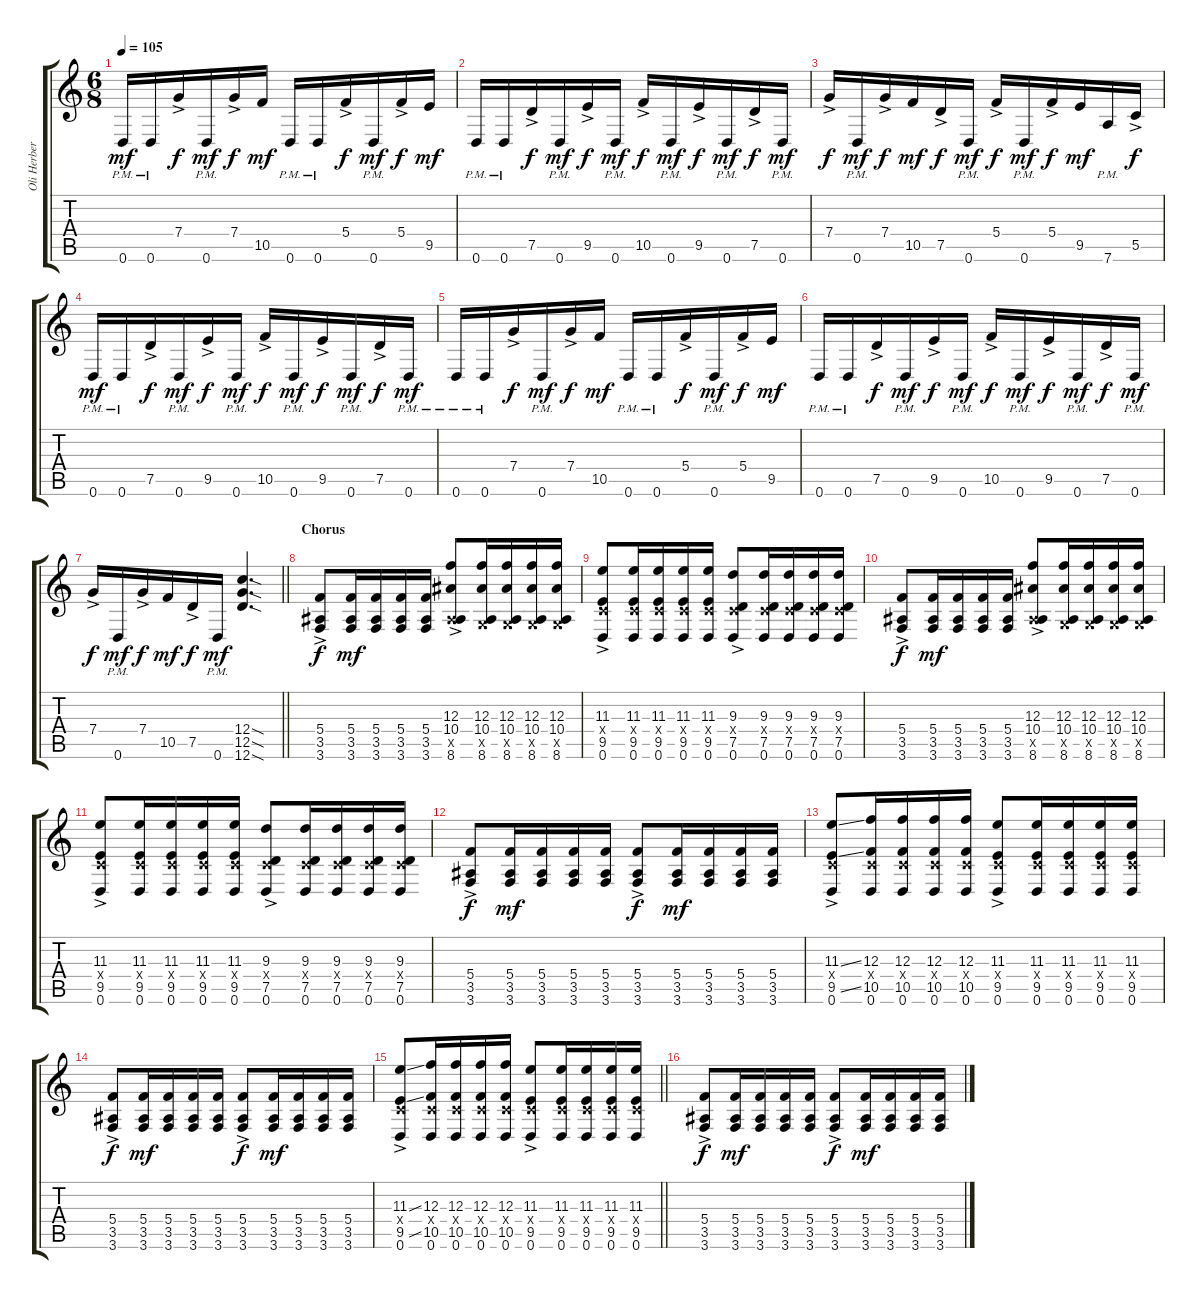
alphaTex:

\track ("Oli Herbert" "Oli Herber") {instrument distortionguitar}
\staff {score tabs}
\tuning (D4 A3 F3 C3 G2 D2) {hide}
\ts (6 8)
\tempo 105
\clef g2
\ks c
0.6{pm}.16{dy mf} 0.6{pm}.16 7.4{ac}.16{dy f} 0.6{pm}.16{dy mf} 7.4{ac}.16{dy f} 10.5.16{dy mf} 0.6{pm}.16 0.6{pm}.16 5.4{ac}.16{dy f} 0.6{pm}.16{dy mf} 5.4{ac}.16{dy f} 9.5.16{dy mf} |
0.6{pm}.16 0.6{pm}.16 7.5{ac}.16{dy f} 0.6{pm}.16{dy mf} 9.5{ac}.16{dy f} 0.6{pm}.16{dy mf} 10.5{ac}.16{dy f} 0.6{pm}.16{dy mf} 9.5{ac}.16{dy f} 0.6{pm}.16{dy mf} 7.5{ac}.16{dy f} 0.6{pm}.16{dy mf} |
7.4{ac}.16{dy f} 0.6{pm}.16{dy mf} 7.4{ac}.16{dy f} 10.5.16{dy mf} 7.5{ac}.16{dy f} 0.6{pm}.16{dy mf} 5.4{ac}.16{dy f} 0.6{pm}.16{dy mf} 5.4{ac}.16{dy f} 9.5.16{dy mf} 7.6{pm}.16 5.5{ac}.16{dy f} |
0.6{pm}.16{dy mf} 0.6{pm}.16 7.5{ac}.16{dy f} 0.6{pm}.16{dy mf} 9.5{ac}.16{dy f} 0.6{pm}.16{dy mf} 10.5{ac}.16{dy f} 0.6{pm}.16{dy mf} 9.5{ac}.16{dy f} 0.6{pm}.16{dy mf} 7.5{ac}.16{dy f} 0.6{pm}.16{dy mf} |
0.6{pm}.16 0.6{pm}.16 7.4{ac}.16{dy f} 0.6{pm}.16{dy mf} 7.4{ac}.16{dy f} 10.5.16{dy mf} 0.6{pm}.16 0.6{pm}.16 5.4{ac}.16{dy f} 0.6{pm}.16{dy mf} 5.4{ac}.16{dy f} 9.5.16{dy mf} |
0.6{pm}.16 0.6{pm}.16 7.5{ac}.16{dy f} 0.6{pm}.16{dy mf} 9.5{ac}.16{dy f} 0.6{pm}.16{dy mf} 10.5{ac}.16{dy f} 0.6{pm}.16{dy mf} 9.5{ac}.16{dy f} 0.6{pm}.16{dy mf} 7.5{ac}.16{dy f} 0.6{pm}.16{dy mf} |
\barLineRight lightlight
7.4{ac}.16{dy f} 0.6{pm}.16{dy mf} 7.4{ac}.16{dy f} 10.5.16{dy mf} 7.5{ac}.16{dy f} 0.6{pm}.16{dy mf} (12.4{sod} 12.5{sod} 12.6{sod}).4{d} |
\section ("" "Chorus")
(5.4{ac} 3.5{ac} 3.6{ac}).8{dy f} (5.4 3.5 3.6).16{dy mf} (5.4 3.5 3.6).16 (5.4 3.5 3.6).16 (5.4 3.5 3.6).16 (12.3{ac} 10.4{ac} 3.5{x} 8.6{ac}).8 (12.3 10.4 0.5{x} 8.6).16 (12.3 10.4 0.5{x} 8.6).16 (12.3 10.4 0.5{x} 8.6).16 (12.3 10.4 0.5{x} 8.6).16 |
(11.3{ac} 0.4{x} 9.5{ac} 0.6{ac}).8 (11.3 0.4{x} 9.5 0.6).16 (11.3 0.4{x} 9.5 0.6).16 (11.3 0.4{x} 9.5 0.6).16 (11.3 0.4{x} 9.5 0.6).16 (9.3{ac} 0.4{x} 7.5{ac} 0.6{ac}).8 (9.3 0.4{x} 7.5 0.6).16 (9.3 0.4{x} 7.5 0.6).16 (9.3 0.4{x} 7.5 0.6).16 (9.3 0.4{x} 7.5 0.6).16 |
(5.4{ac} 3.5{ac} 3.6{ac}).8{dy f} (5.4 3.5 3.6).16{dy mf} (5.4 3.5 3.6).16 (5.4 3.5 3.6).16 (5.4 3.5 3.6).16 (12.3{ac} 10.4{ac} 3.5{x} 8.6{ac}).8 (12.3 10.4 0.5{x} 8.6).16 (12.3 10.4 0.5{x} 8.6).16 (12.3 10.4 0.5{x} 8.6).16 (12.3 10.4 0.5{x} 8.6).16 |
(11.3{ac} 0.4{x} 9.5{ac} 0.6{ac}).8 (11.3 0.4{x} 9.5 0.6).16 (11.3 0.4{x} 9.5 0.6).16 (11.3 0.4{x} 9.5 0.6).16 (11.3 0.4{x} 9.5 0.6).16 (9.3{ac} 0.4{x} 7.5{ac} 0.6{ac}).8 (9.3 0.4{x} 7.5 0.6).16 (9.3 0.4{x} 7.5 0.6).16 (9.3 0.4{x} 7.5 0.6).16 (9.3 0.4{x} 7.5 0.6).16 |
(5.4{ac} 3.5{ac} 3.6{ac}).8{dy f} (5.4 3.5 3.6).16{dy mf} (5.4 3.5 3.6).16 (5.4 3.5 3.6).16 (5.4 3.5 3.6).16 (5.4{ac} 3.5{ac} 3.6{ac}).8{dy f} (5.4 3.5 3.6).16{dy mf} (5.4 3.5 3.6).16 (5.4 3.5 3.6).16 (5.4 3.5 3.6).16 |
(11.3{ss ac} 0.4{x} 9.5{ss ac} 0.6{ac}).8 (12.3 0.4{x} 10.5 0.6).16 (12.3 0.4{x} 10.5 0.6).16 (12.3 0.4{x} 10.5 0.6).16 (12.3 0.4{x} 10.5 0.6).16 (11.3{ac} 0.4{x} 9.5{ac} 0.6{ac}).8 (11.3 0.4{x} 9.5 0.6).16 (11.3 0.4{x} 9.5 0.6).16 (11.3 0.4{x} 9.5 0.6).16 (11.3 0.4{x} 9.5 0.6).16 |
(5.4{ac} 3.5{ac} 3.6{ac}).8{dy f} (5.4 3.5 3.6).16{dy mf} (5.4 3.5 3.6).16 (5.4 3.5 3.6).16 (5.4 3.5 3.6).16 (5.4{ac} 3.5{ac} 3.6{ac}).8{dy f} (5.4 3.5 3.6).16{dy mf} (5.4 3.5 3.6).16 (5.4 3.5 3.6).16 (5.4 3.5 3.6).16 |
\barLineRight lightlight
(11.3{ss ac} 0.4{x} 9.5{ss ac} 0.6{ac}).8 (12.3 0.4{x} 10.5 0.6).16 (12.3 0.4{x} 10.5 0.6).16 (12.3 0.4{x} 10.5 0.6).16 (12.3 0.4{x} 10.5 0.6).16 (11.3{ac} 0.4{x} 9.5{ac} 0.6{ac}).8 (11.3 0.4{x} 9.5 0.6).16 (11.3 0.4{x} 9.5 0.6).16 (11.3 0.4{x} 9.5 0.6).16 (11.3 0.4{x} 9.5 0.6).16 |
(5.4{ac} 3.5{ac} 3.6{ac}).8{dy f} (5.4 3.5 3.6).16{dy mf} (5.4 3.5 3.6).16 (5.4 3.5 3.6).16 (5.4 3.5 3.6).16 (5.4{ac} 3.5{ac} 3.6{ac}).8{dy f} (5.4 3.5 3.6).16{dy mf} (5.4 3.5 3.6).16 (5.4 3.5 3.6).16 (5.4 3.5 3.6).16
